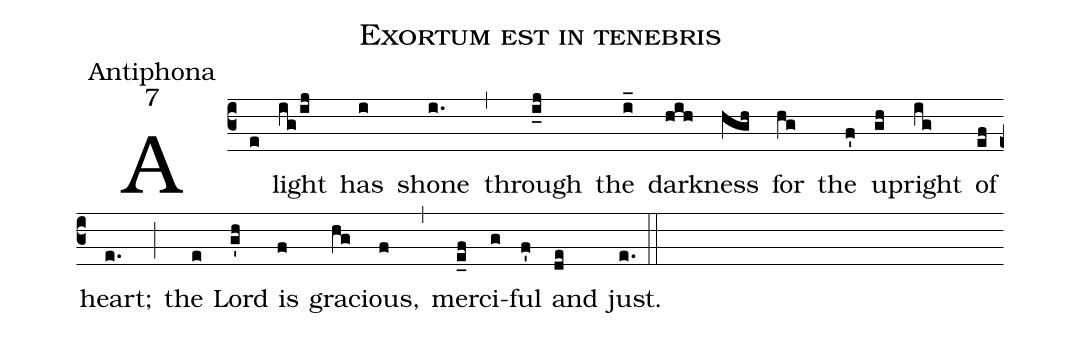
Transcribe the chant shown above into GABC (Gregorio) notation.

name: Exortum est in tenebris;
office-part: Antiphona;
mode: 7;
%%
(c3)A(e) light(ig/ij) has(i) shone(i.) (,) through(i_j) the(i_) dark(hih)ness(hgh) for(hg) the(f') up(gh)right(ig) of(ef) heart;(e.) (;) the(e) Lord(g'h) is(f) gra(hg)cious,(f) (,) mer(e_f)ci(g)ful(f') and(de) just.(e.) (::)
